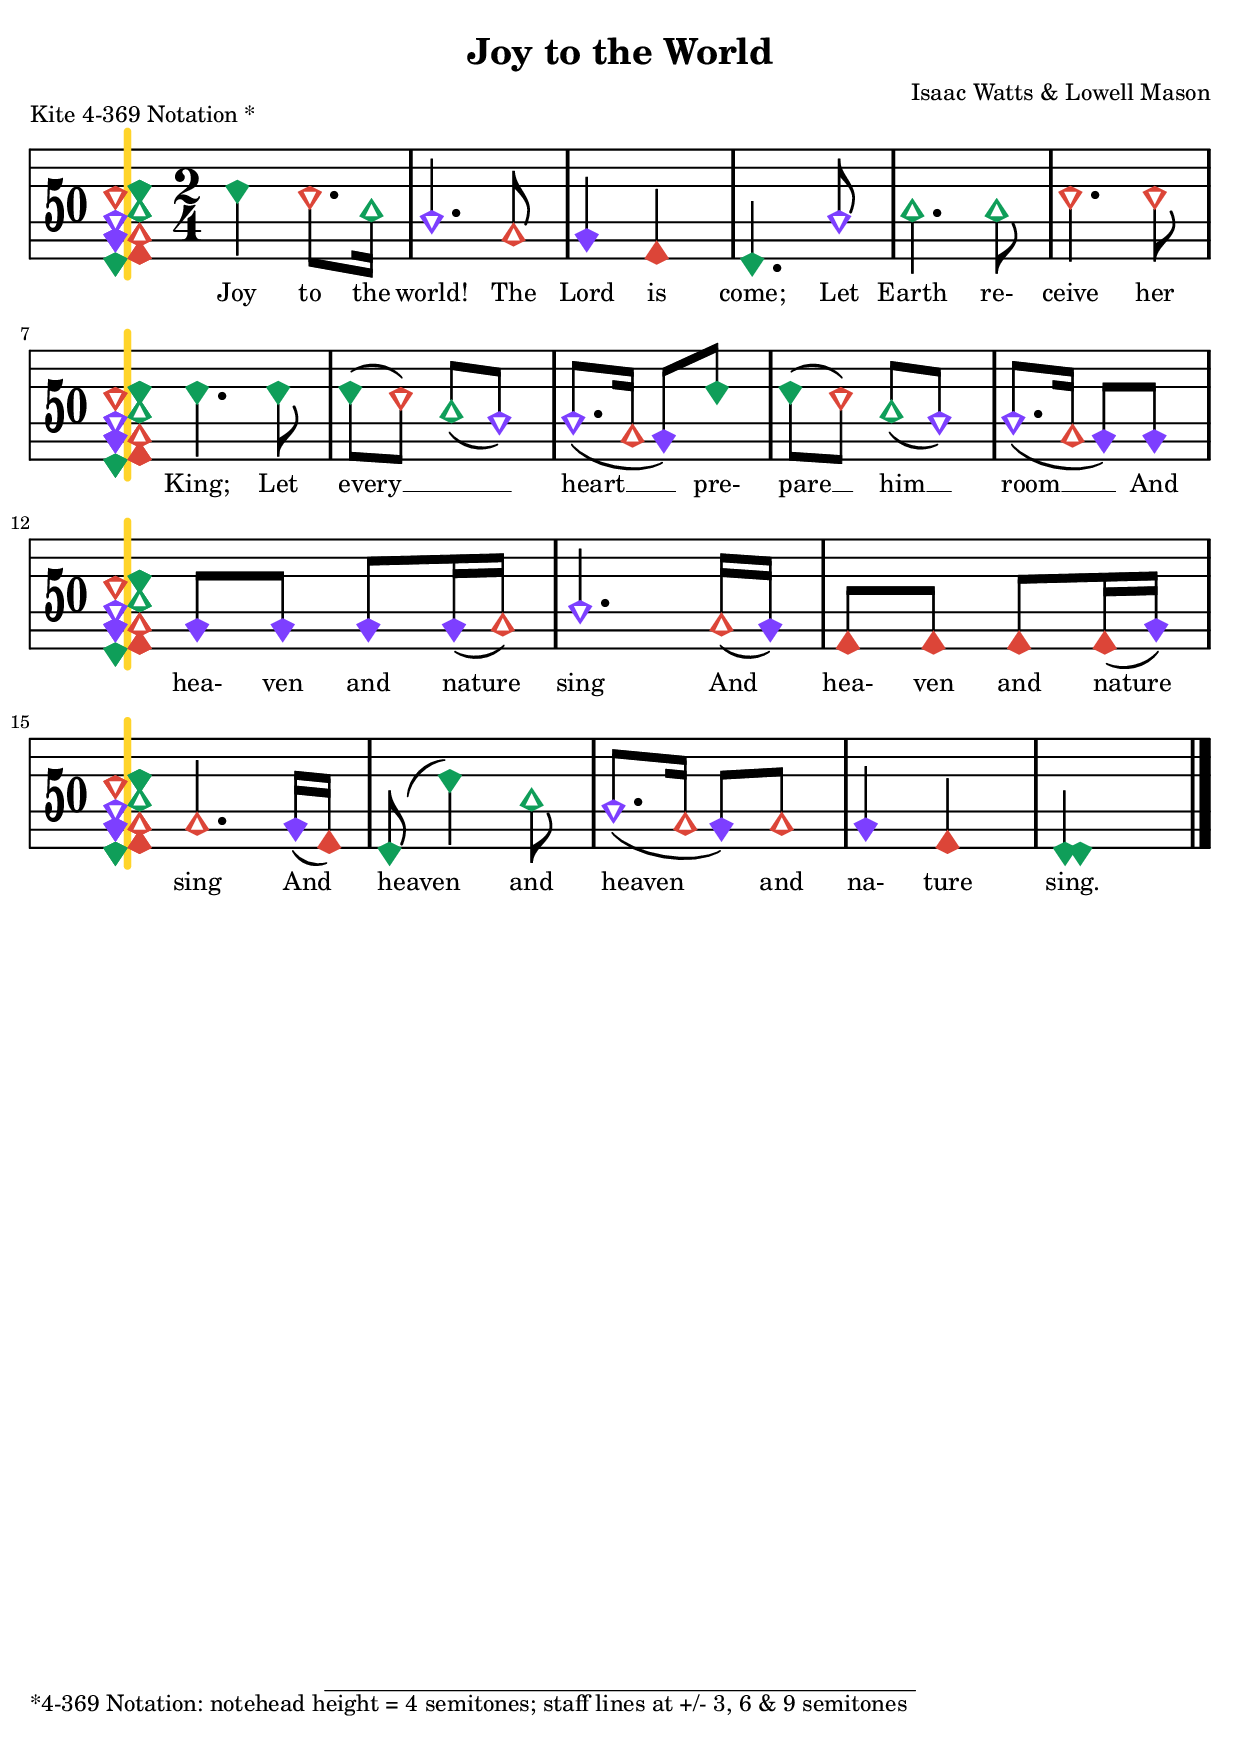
\version "2.24.2"

\version "2.24.2"
\version "2.24.2"
#(use-modules (srfi srfi-9))

%% %%%%%%%%%%%%%%%%%%%%%%%%%%%%%%%%%%%%%%%%%%%%%%%%%%%%%%%%%%%%%%%%%%%%%%%%%%%%
%% %%%%%%%%%%%%%%%%%%%%%%%%%%%%%%%%%%%%%%%%%%%%%%%%%%%%%%%%%%%%%%%%%%%%%%%%%%%%
%%
%% Chromatic Notation Base Library for Lilypond
%% Dennis Mitchell, 2024-01-01
%% Base Properties:
%%   - notehead is repeated (with overlap) for half (2x) and whole (4x) notes
%%   - dozenal clef notation
%%     -- treble clef = 50
%%     -- soprano & mezzo-soprano clefs = 46 
%%     -- alto clef = 40
%%     -- tenor & baritone clefs = 36
%%     -- bass clef = 30
%%   - notehead key signature 
%%     -- first notehead stack is a 7th chord of the key's root
%%        --- minor 7th for Aeolian (minor), Dorian & Phrygian keys 
%%        --- major 7th for Ionian (major) and Lydian keys
%%        --- dominant 7th for Mixolydian keys
%%        --- half-diminished 7th for Locrian keys
%%     -- second notehead stack is a 7th chord of the key's second note
%%        --- minor 7th for Ionian (major), Dorian, & Mixolydian keys
%%        --- major 7th for Phrygian and Locrian keys
%%        --- dominant 7th for Lydian keys
%%        --- half-diminished 7th for Aeolian (minor) keys
%% Default Notehead Properties:
%%   - notehead shape = conventional oval shape
%%     -- alternates in hollowness (solid, hollow) --using standard glyphs
%%     -- alternates in orientation (down, down, up, up)
%%     -- alternates in color (purple, red, green)
%%   - notehead height = 2 semitones
%%   - staff space = 2 semitones
%%   - middle staff line is omitted
%% NOTE: This library is intended to be used with a "spec 
%%       file" that overrides various configuration settings.
%%       Examples:
%%         -- KiteNotation.ly
%%         -- DozenalNotation.ly
%%       The default notation style is Oval 2-2
%%
%% USAGE: Place this file in the same directory as the
%%        spec file and then "\include" the spec file in
%%        your Lilypond music file
%%
%% %%%%%%%%%%%%%%%%%%%%%%%%%%%%%%%%%%%%%%%%%%%%%%%%%%%%%%%%%%%%%%%%%%%%%%%%%%%%
%% %%%%%%%%%%%%%%%%%%%%%%%%%%%%%%%%%%%%%%%%%%%%%%%%%%%%%%%%%%%%%%%%%%%%%%%%%%%%



%% %%%%%%%%%%%%%%%%%%%%%%%%%%%%%%%%%%%%%
%%           NOTEHEAD COLORS
%% %%%%%%%%%%%%%%%%%%%%%%%%%%%%%%%%%%%%%


#(define cnb:purple     "#7d3fff")
#(define cnb:red        "#dc4538")
#(define cnb:green      "#0f9e59")

#(define cnb:blue       "#50b4e9")
#(define cnb:rose       "#cc79a7")
#(define cnb:black      "#000000")
#(define cnb:skyblue    "#50b4e9")
#(define cnb:bluegreen 	"#009e73")

#(define cnb:gold       "#ffd42a")


%% %%%%%%%%%%%%%%%%%%%%%%%%%%%%%%%%%%%%%
%%           CONFIGURATIONS
%% %%%%%%%%%%%%%%%%%%%%%%%%%%%%%%%%%%%%%

#(define cnb:file-suffix "-Oval-2-3579-Notation")
#(define cnb:notation-label "Oval 2-3579 Notation")
#(define cnb:notation-footnote "*2-3579 Notation: notehead height = 2 semitones; staff lines at +/- 3, 5, 7, & 9 semitones")
#(define cnb:semitones-per-staff-space 2)   

#(define cnb:default-magnify 7/4)

#(define cnb:staff-line-positions '(-9 -7 -5 -3 3 5 7 9))
#(define cnb:ledger-positions '(-33 -31 -29 -27 -25 -21 -19 -17 -15 -13 -1 11 15 17 19 21 23 27 29 31 33 35))

#(define cnb:false-hollow #f)

#(define cnb:multinote-padding -.5) 
#(define cnb:collision-threshold 2)


#(define cnb:notehead-shape-path '(
    (moveto -0.6667 -0.2269)
    (curveto -0.6667 -0.5271 -0.4512 -0.6667 -0.2242 -0.6667)
    (curveto -0.0553 -0.6667 0.1077 -0.6038 0.2475 -0.4991)
    (curveto 0.4396 -0.3595 0.6667 -0.1152 0.6667 0.2269)
    (curveto 0.6667 0.5271 0.4512 0.6667 0.2242 0.6667)
    (curveto 0.0553 0.6667 -0.1077 0.6038 -0.2475 0.4991)
    (curveto -0.4396 0.3595 -0.6667 0.1152 -0.6667 -0.2269)
    (closepath)))

#(define cnb:notehead-hollow-path '(
    (moveto 0.5269 0.3665)
    (curveto 0.5793 0.2548 0.556 0.1152 0.4571 0.0454)
    (lineto -0.2649 -0.4503)
    (curveto -0.3581 -0.5131 -0.4745 -0.4782 -0.5269 -0.3665)
    (curveto -0.5793 -0.2548 -0.5502 -0.1152 -0.4571 -0.0454)
    (lineto 0.2649 0.4503)
    (curveto 0.3697 0.5201 0.4745 0.4782 0.5269 0.3665)
    (closepath)))


%% starting with C natural, what color
%% sequence will the pitch classes have?
%% (vector count should be a factor of 12)
#(define cnb:notehead-color-sequence (vector     
       cnb:black))

#(define cnb:notehead-shape-sequence (vector 
    cnb:notehead-shape-path)) % just one shape for this configuration

#(define cnb:notehead-hollow-sequence (vector 
    '()                      ;; even notes are solid
    cnb:notehead-hollow-path)) % odd notes are hollow

#(define cnb:notehead-rotation-sequence (vector
     0)) % non-inverted (right-side up)  

#(define cnb:notehead-scaling-sequence (vector
     '(0.75 . 0.75)))

#(define cnb:stem-attachment-sequence (vector
     `(
        (crotchet-up . (1 . 0))
        (crotchet-down . (-1 . 0))
        (minim-up . (1 . 0))
        (minim-down . (-1 . 0)))))


%% %%%%%%%%%%%%%%%%%%%%%%%%%%%%%%%%%%%%%
%%         UTILITY PROCEDURES
%% %%%%%%%%%%%%%%%%%%%%%%%%%%%%%%%%%%%%%

#(define (cnb:log2 x) (/ (log x) (log 2)))
#(define (cnb:round2 x n)
   (/ (round (* (expt 10 n) x)) (expt 10 n)))

#(define (cnb:notehead-color-modulus)    (vector-length cnb:notehead-color-sequence))
#(define (cnb:notehead-shape-modulus)    (vector-length cnb:notehead-shape-sequence))
#(define (cnb:notehead-hollow-modulus)   (vector-length cnb:notehead-hollow-sequence))
#(define (cnb:notehead-rotation-modulus) (vector-length cnb:notehead-rotation-sequence))
#(define (cnb:notehead-scaling-modulus)  (vector-length cnb:notehead-scaling-sequence))

%#(define (cnb:get-ledger-positions)
%   (if (eq? (cnb:custom-ledger-count) 0)
%      cnb:ledger-positions
%      (let* (
%              (lst (hash-table->alist cnb:ledgers-by-offset))
%              (prs (map (lambda (p) (assq-ref (cdr p) 'offset)) lst)))
%         prs)))

  
%% generate a markup list for the in-sequence combination 
%% of shape, hollow, and rotation options (per the above
%% sequence definitions
#(define (cnb:notehead-markup-sequence)
    (let* ((flat-list '()))
      (for-each (lambda (i)
          (let* (
                  (color 	(vector-ref cnb:notehead-color-sequence (modulo i (cnb:notehead-color-modulus)))) 
                  (shape 	(vector-ref cnb:notehead-shape-sequence (modulo i (cnb:notehead-shape-modulus)))) 
                  (hollow 	(vector-ref cnb:notehead-hollow-sequence (modulo i (cnb:notehead-hollow-modulus)))) 
                  (path 	(if (and hollow (not cnb:false-hollow)) (append shape hollow) shape))
                  (rotation 	(vector-ref cnb:notehead-rotation-sequence (modulo i (cnb:notehead-rotation-modulus))))
                  (scaling 	(vector-ref cnb:notehead-scaling-sequence (modulo i (cnb:notehead-scaling-modulus)))))
              
              (set! flat-list (append flat-list (list 
                (if (and hollow cnb:false-hollow)
                  (markup (#:overlay (
                    (markup 
                      #:with-color color
                      #:override `((filled . ,1)) 
                      #:rotate rotation
                      #:scale scaling
                      #:path 0 shape)
                    (markup                     
                      #:with-color white
                      #:override `((filled . ,1)) 
                      #:rotate rotation
                      #:scale scaling
                      #:path 0 hollow))))                                
                  (markup 
                    #:with-color color
                    #:override `((filled . ,1)) 
                    #:rotate rotation
                    #:scale scaling
                    #:path 0 path)))))                                
                )
        ) (iota 12 0))
      flat-list))


#(define cnb:notehead-markup-sequence-cache #f)


%% %%%%%%%%%%%%%%%%%%%%%%%%%%%%%%%%%%%%%
%%     CACHE AND CACHE KEY
%% %%%%%%%%%%%%%%%%%%%%%%%%%%%%%%%%%%%%%


% NOTE: this purposely uses a list, rather than a record-type, 
% for the key so that keys with the same values are treated as the same keys
#(define (cnb:get-note-stencil-cache-key grob)
    (let* (
            (note-event 	(ly:grob-property grob 'cause))
            (note-pitch 	(ly:event-property note-event 'pitch))
            (note-semis 	(ly:pitch-semitones note-pitch))
            (note-semis-mod12 	(modulo note-semis 12))
            (note-dur-prop 	(ly:event-property note-event 'duration))
            (note-dur 		(duration-length note-dur-prop))
            (note-log2dur       (- (cnb:log2 (denominator note-dur)) (floor (/ (numerator note-dur) 2)))))
     
        (list note-semis-mod12 note-log2dur)))


% a cache of stencils for notes.
% uses (list note-pitch note-log2dur middle-c-position) as key
#(define cnb:note-stencil-cache (make-hash-table 60))



%% %%%%%%%%%%%%%%%%%%%%%%%%%%%%%%%%%%%%%
%%       CONSTRUCT NOTE STENCIL
%% %%%%%%%%%%%%%%%%%%%%%%%%%%%%%%%%%%%%%

#(define (cnb:new-note-stencil-rec note-stencil-cache-key grob)
  (let* (
          (markup-seq		(cnb:notehead-markup-sequence))
          (note-semis-mod12     (first    note-stencil-cache-key))
          (markup-base       	(list-ref markup-seq note-semis-mod12))
          (note-log2dur         (second   note-stencil-cache-key))
          (stencil   		(grob-interpret-markup grob markup-base))                              
          (mag 		   	(magstep (ly:grob-property grob 'font-size 0.0))))

      ;double the notehead markup (with horizontal offset) for minim (2), semi-breve (4), and breve (8)
      (for-each (lambda (i)
       (let* (
                (idx (- 1 i)))           
         (if (<= note-log2dur idx) (set! stencil (ly:stencil-combine-at-edge stencil 0 1 stencil cnb:multinote-padding))))
      ) (iota 3 0)) 
        
      (ly:stencil-scale stencil mag mag)))


%% %%%%%%%%%%%%%%%%%%%%%%%%%%%%%%%%%%%%%
%%  GET NOTE STENCIL FROM CACHE OR NEW
%% %%%%%%%%%%%%%%%%%%%%%%%%%%%%%%%%%%%%%

#(define (cnb:get-note-stencil-rec grob)
  (let* ( 
          (note-stencil-cache-key (cnb:get-note-stencil-cache-key grob))
          (note-stencil-rec (hashq-ref cnb:note-stencil-cache note-stencil-cache-key)))
   
      (if (not note-stencil-rec)
        (begin 
          (set! note-stencil-rec (cnb:new-note-stencil-rec note-stencil-cache-key grob))
          (hash-set! cnb:note-stencil-cache note-stencil-cache-key note-stencil-rec)))
     
       note-stencil-rec))

#(define (cnb:get-note-stencil-rec-for-keysig note-stencil-cache-key grob)
  (let* ( 
          (note-stencil-rec (hashq-ref cnb:note-stencil-cache note-stencil-cache-key)))
   
      (if (not note-stencil-rec)
        (begin 
          (set! note-stencil-rec (cnb:new-note-stencil-rec note-stencil-cache-key grob))
          (hash-set! cnb:note-stencil-cache note-stencil-cache-key note-stencil-rec)))
     
       note-stencil-rec))




%% %%%%%%%%%%%%%%%%%%%%%%%%%%%%%%%%%%%%%
%%          NOTEHEAD ENGRAVER
%% %%%%%%%%%%%%%%%%%%%%%%%%%%%%%%%%%%%%%

#(define cnb-notehead-engraver
  (lambda (context)
    (make-engraver
      (acknowledgers
        ((note-head-interface engraver grob source-engraver)
          (let* (
                  (note-stencil-rec	(cnb:get-note-stencil-rec grob))
                  (note-event 		(ly:grob-property grob 'cause))
                  (note-pitch 		(ly:event-property note-event 'pitch))
                  (note-semis 		(ly:pitch-semitones note-pitch))
                  (staff 		(ly:context-grob-definition context 'StaffSymbol))
                  (staff-space 		(or (assq-ref staff 'staff-space) 1.0))
                  (middleCPosition 	(ly:context-property context 'middleCPosition)))
                        
              (set! (ly:grob-property grob 'Y-offset)
                    (* (+ note-semis (* 2 middleCPosition)) (/ 1 cnb:semitones-per-staff-space) staff-space))
              
              (set! (ly:grob-property grob 'stencil) 
                    note-stencil-rec)))))))



%% %%%%%%%%%%%%%%%%%%%%%%%%%%%%%%%%%%%%%
%%           STEM ATTACHMENT
%% %%%%%%%%%%%%%%%%%%%%%%%%%%%%%%%%%%%%%


#(define (cnb:stem-attachment-modulus)
   (vector-length cnb:stem-attachment-sequence))


#(define (cnb:stem-attachment grob)
    (let* (
            (stem 	(ly:grob-object grob 'stem))
            (stem-dir 	(ly:grob-property stem 'direction UP))
            (event 	(ly:grob-property grob 'cause))
            (pitch 	(ly:event-property event 'pitch))
            (semi 	(ly:pitch-semitones pitch))
            (logdur 	(note-head::calc-duration-log grob))  
            (index 	(modulo semi (cnb:stem-attachment-modulus)))
            (record 	(vector-ref cnb:stem-attachment-sequence index)))     
      
        (cond 
          ((eq? logdur 2)
           (if (eq? stem-dir UP) 
               (assq-ref record 'crotchet-up) 
               (assq-ref record 'crotchet-down)))
          (#t 
           (if (eq? stem-dir UP) 
               (assq-ref record 'minim-up) 
               (assq-ref record 'minim-down))))))



%% %%%%%%%%%%%%%%%%%%%%%%%%%%%%%%%%%%%%%
%%        CLEF SUPPORTING PROCS
%% %%%%%%%%%%%%%%%%%%%%%%%%%%%%%%%%%%%%%


% Dozenal Clef
#(define (cnb:dozenal-clef middle-c-position ottava)
  (let* (
           (div-three (floor (/ (+ middle-c-position 1 (* -1 ottava)) 3)))
           (base-ten (- 40 (* div-three 5)))
           (mod-ten (modulo base-ten 10))
           (div-ten (floor (/ base-ten 10))))
    
     (+ (* div-ten 10) (* mod-ten 6/5))
    )
  )


% This is not used here, but it is helpful when using clef engraver 
% with predefined regular and change glyphs.  To get the correct
% clef glyph, use the firstClef context property and the proc below.
% (firstClef (ly:context-property context 'firstClef))            
% (adj-glyph-name (if firstClef (first-clef-glyph glyph-name))
#(define (first-clef-glyph clef-glyph)
   (let* (
          (is-change? (eq? 7 (string-suffix-length clef-glyph "_change"))))
     
       (if is-change? 
           (xsubstring clef-glyph 0 (- (string-length clef-glyph) 7))
           clef-glyph)))






%% %%%%%%%%%%%%%%%%%%%%%%%%%%%%%%%%%%%%%
%%      CLEF CACHE & ENGRAVER
%% %%%%%%%%%%%%%%%%%%%%%%%%%%%%%%%%%%%%%

#(define cnb:clef-stencil-cache '())

#(define (cnb:get-clef-stencil grob context)
    (let* ( 
            (middleCPosition 	  (ly:context-property context 'middleCPosition))
            (middleCOffset 	  (ly:context-property context 'middleCOffset))
            (ottava 		  (if (equal? middleCOffset '()) 0 middleCOffset)) 
            (clef-num 		  #f)
            (stencil 		  (assq-ref cnb:clef-stencil-cache (list middleCPosition ottava)))
            (mag 		  #f)
            (clef-left-digit 	  #f)
            (clef-right-digit 	  #f)
            (clef-left-markup 	  #f)
            (clef-right-markup 	  #f)
            (stencil-left 	  #f)
            (stencil-right 	  #f)
            (y-extent 		  #f)
            (height 		  #f)
            (scale-factor 	  #f)
            (stencil-left-scaled  #f)
            (stencil-right-scaled #f)
            )
      (if (not stencil)
          (begin 
            (set! clef-num 	       (cnb:dozenal-clef middleCPosition ottava))
            (set! mag 		       (magstep (ly:grob-property grob 'font-size 0.0)))
            (set! clef-left-digit      (floor (/ clef-num 10)))
            (set! clef-right-digit     (modulo clef-num 10))
            (set! clef-left-markup     (markup (#:bold (number->string clef-left-digit))))
            (set! clef-right-markup    (markup (#:bold (number->string clef-right-digit))))
            (set! stencil-left         (grob-interpret-markup grob clef-left-markup))
            (set! stencil-right        (grob-interpret-markup grob clef-right-markup))
            (set! y-extent             (ly:stencil-extent stencil-left 1))
            (set! height               (- (cdr y-extent) (car y-extent)))
            (set! scale-factor         (/ (* 3 mag) height))
            (set! stencil-left-scaled  (ly:stencil-scale stencil-left (* scale-factor 1/2) scale-factor))
            (set! stencil-right-scaled (ly:stencil-scale stencil-right (* scale-factor 1/2) (* scale-factor 2/3)))
            
            (set! stencil     
              (ly:stencil-combine-at-edge
               (ly:stencil-translate stencil-left-scaled (cons 0 (* -.5 mag)))
               0 1
               (ly:stencil-translate stencil-right-scaled (cons 0 0))
               0))
            
            (set! cnb:clef-stencil-cache (assq-set! cnb:clef-stencil-cache (list middleCPosition ottava) stencil))))

      stencil
   ))

#(define cnb-clef-engraver
  (lambda (context)
    (make-engraver
      (acknowledgers
        ((clef-interface engraver grob source-engraver)
          (let* (
                  (stencil (cnb:get-clef-stencil grob context))
                  (mag (magstep (ly:grob-property grob 'font-size 0.0))))
            
            (set! (ly:grob-property grob 'X-offset) (+ (* mag -.00001) 1) )
            (set! (ly:grob-property grob 'Y-offset) (* mag -1) )
            (set! (ly:grob-property grob 'stencil) stencil)))))))    
          
          


%% %%%%%%%%%%%%%%%%%%%%%%%%%%%%%%%%%%%%%
%%       KEY SIG SUPPORTING PROCS
%% %%%%%%%%%%%%%%%%%%%%%%%%%%%%%%%%%%%%%


% calculate staff spaces per octave
% NOTE: keep as proc to allow overriding cnb-semitones-per-staff-space
#(define (cnb:spaces-per-octave) (/ 12 cnb:semitones-per-staff-space))



% calcuate all pitches for a key signature based upon the association list
% of accidentals (sharps or flats)
#(define (cnb:keysig-pitches alteration-alist tonic-pitch middle-c-position)
  (let* (
          (semi                   (ly:pitch-semitones tonic-pitch))
          (tonic-steps            (floor (ly:pitch-steps tonic-pitch)))
          (tonic-octave           (ly:pitch-octave tonic-pitch))
          (tonic-alteration       (ly:pitch-alteration tonic-pitch))
          (tonic-tones-asc        (+ tonic-steps 7))
          (octaves-above-middle-c (floor (/ (* -1 middle-c-position) 6)))
          (current-octave         (+ tonic-octave octaves-above-middle-c)))
      (map (lambda (t)
               (let* (
                       (tonic-index-tmp    (+ t tonic-tones-asc))                  
                       (from-tonic-index   (- tonic-index-tmp (if (> tonic-index-tmp 6) 7 0)))
                       (current-alteration (assq from-tonic-index alteration-alist)))  
                  (set! current-octave (+ current-octave (if (and (> t 0) (eq? 0 from-tonic-index)) 1 0)))
                  (ly:make-pitch current-octave from-tonic-index (if current-alteration (cdr current-alteration) 0)))
               ) '(0 1 2 3 4 5 6 7))))


#(define (cnb:notehead-ledgers y-offset y-extent mag custom-ledger-cnt)  
  (let* (
          (y-min             (/ (* 2 (+ y-offset (car y-extent))) mag))
          (y-max             (/ (* 2 (+ y-offset (cdr y-extent))) mag))
          (y-offset-demag    (inexact->exact (floor (/ (* 2 y-offset) mag))))
          (between?          (lambda (y) (and (>= y y-min) (<= y y-max))))
          (ledger-positions (if (eq? custom-ledger-cnt 0)
                                cnb:ledger-positions
                                (or (hashv-ref cnb:ledgers-by-notehead-position y-offset-demag) '())
                                ))
          (ledgers          (if (eq? custom-ledger-cnt 0)
                                (filter between? ledger-positions)
                                ledger-positions)))   
      (newline)
      (map (lambda (y)
          (* y mag 1/2)
         ) ledgers)))


% TODO: Modify for custom ledgers
#(define (cnb:add-ledgers notehead-stencil ledger-offsets x-offset grob mag custom-ledger-cnt)
     (let* (
             (stencil       notehead-stencil)
             (x-extent      (ly:stencil-extent stencil 0))
             (width         (- (cdr x-extent) (car x-extent)))
             (ledger-length (+ width (* width 1/3)))
             (translate     (if (<= x-offset mag) (* width 1/3) (+ (/ x-offset 2) (* width 1/3))))
             )
        (for-each (lambda (x)
           (let* (
                   (current-stencil #f))
             
                   (set! current-stencil                    
                      (if (eq? custom-ledger-cnt 0)                    
                       (grob-interpret-markup grob                                                        
                          (markup 
                             #:override `((thickness . ,(* 2 mag)))
                             #:translate `(,translate . ,x)
                             #:draw-line `(,ledger-length . 0)))
                        (let* (
                                (entry (hashv-ref cnb:ledgers-by-offset (/ x mag)))   
                                (color (or (assq-ref entry 'color) black))
                                (dash      (assq-ref entry 'dash ))
                                (thickness (* mag (or (assq-ref entry 'thickness ) 2) ))
                                (len-factor (or (assq-ref entry 'length-factor) 1.0))
                                (adj-len (* ledger-length len-factor))
                                (adj-start (if (> x-offset mag) (- translate (- mag 1)) (- translate (* (- mag 1) 2) ))))
                            (grob-interpret-markup grob                                                                       
                                  (if (not dash)
                                    (markup  
                                      #:override `((thickness . ,thickness))
                                       ;#:translate `(,adj-start . ,x)
                                       #:translate `(,adj-start . ,x)
                                       #:with-color color
                                       #:draw-line `(,adj-len . 0))
                                    (markup  
                                      #:override `((thickness . ,thickness) (on . ,(assq-ref dash 'on )) (off . ,(assq-ref dash 'off )))
                                       #:translate `(,adj-start . ,x)
                                       #:with-color color
                                      #:draw-dashed-line `(,adj-len . 0)))
                                    ))))                                                     
               (set! stencil (ly:stencil-add current-stencil stencil)))
         ) ledger-offsets)
       
         stencil)
   
   )


% generate the markup list of noteheads for the key signature
#(define (cnb:keysig-markup-list keysig-pitches middleCPosition mag grob)
       ; start with a gold bar separator for the key signature section 
       (let* (
               (base-x-offset         (* mag 1))
               (cumulative-stencil    #f)
               (bar-stencil           #f)
               (bar-y-max             (cnb:spaces-per-octave))
               (bar-y-min             (* -1 (cnb:spaces-per-octave)))
               (custom-ledger-cnt     (cnb:custom-ledger-count))
               (x-offset              #f)
               (max-notehead-width    0)
               (max-notehead-x-offset 0))

          ; iterate over all the key signature pitches and add the associated notehead to the stencil with ledgers
          (for-each (lambda(i)
            (let* (             
                    (semi                 (ly:pitch-semitones (list-ref keysig-pitches i)))
                    (cnb-crotchet-stencil (cnb:get-note-stencil-rec-for-keysig (list (modulo semi 12) 2) grob))
                    (x-extent             (ly:stencil-extent cnb-crotchet-stencil 0))
                    (y-extent             (ly:stencil-extent cnb-crotchet-stencil 1))
                    (width                (- (cdr x-extent) (car x-extent)))
                    (x-offset             (+ base-x-offset (if (even? i) 0 width)))
                    (y-offset             (* (+ semi (* 2 middleCPosition)) (/ 1 cnb:semitones-per-staff-space) mag ))
                    (ledger-offsets       (cnb:notehead-ledgers y-offset y-extent mag custom-ledger-cnt))
                    (stencil              (ly:stencil-translate cnb-crotchet-stencil `(,x-offset . ,y-offset)))
                    (stencil-with-ledgers (cnb:add-ledgers stencil ledger-offsets x-offset grob mag custom-ledger-cnt))
                    )

              (if (> x-offset max-notehead-x-offset) (set! max-notehead-x-offset x-offset))
              (if (> width max-notehead-width) (set! max-notehead-width width))
              
              (set! cumulative-stencil 
                    (if (not cumulative-stencil) stencil-with-ledgers 
                          (ly:stencil-add cumulative-stencil stencil-with-ledgers)
                        )))
          ) (iota (length keysig-pitches) 0))


          ; ensure that the notehead is visible above the ledger
          (for-each (lambda(i)
            (let* (             
                    (semi                 (ly:pitch-semitones (list-ref keysig-pitches i)))
                    (cnb-crotchet-stencil (cnb:get-note-stencil-rec-for-keysig (list (modulo semi 12) 2) grob))
                    (x-extent             (ly:stencil-extent cnb-crotchet-stencil 0))
                    (y-extent             (ly:stencil-extent cnb-crotchet-stencil 1))
                    (width                (- (cdr x-extent) (car x-extent)))
                    (x-offset             (+ base-x-offset (if (even? i) 0 width)))
                    (y-offset             (* (+ semi (* 2 middleCPosition)) (/ 1 cnb:semitones-per-staff-space) mag ))
                    (stencil              (ly:stencil-translate cnb-crotchet-stencil `(,x-offset . ,y-offset))))
                            
              (set! cumulative-stencil 
                    (if (not cumulative-stencil) stencil 
                          (ly:stencil-add cumulative-stencil stencil)
                        )))
          ) (iota (length keysig-pitches) 0))


          (set! x-offset (- max-notehead-x-offset (/ max-notehead-width 2)))          
          (set! bar-stencil
            (ly:stencil-translate
              (ly:stencil-scale  
                  (grob-interpret-markup grob
                    (markup  
                      #:with-color cnb:gold
                      #:override `((thickness . 4))
                      #:translate `(0 . ,bar-y-min)
                      #:draw-line `(0 . ,(* 2 bar-y-max))))                  
                       mag mag) 
                         (cons x-offset 0)))


          (set! cumulative-stencil (ly:stencil-add bar-stencil cumulative-stencil))

       cumulative-stencil))


%% %%%%%%%%%%%%%%%%%%%%%%%%%%%%%%%%%%%%%
%%    KEY SIGNATURE CACHE & ENGRAVER
%% %%%%%%%%%%%%%%%%%%%%%%%%%%%%%%%%%%%%%

#(define cnb:key-signature-stencil-cache '())

#(define (cnb:get-key-signature-stencil grob context)
    (let* ( 
            (keySignature      (ly:context-property context 'keySignature))
            (stencil           (assq-ref cnb:key-signature-stencil-cache keySignature))
            (alteration-alist  #f)
            (context2          #f)
            (tonic-pitch       #f)
            (mag               #f)            
            (middleCPosition   #f)
            (keysig-pitches    #f)
            )
      (if (not stencil)
          (begin 
            (set! alteration-alist (ly:grob-property grob 'alteration-alist))
            (set! tonic-pitch      (ly:context-property context 'tonic))
            (set! mag              (magstep (ly:grob-property grob 'font-size 0.0)))            
            (set! middleCPosition  (ly:context-property context 'middleCPosition))
            (set! keysig-pitches   (cnb:keysig-pitches alteration-alist tonic-pitch middleCPosition))
            (set! stencil          (cnb:keysig-markup-list keysig-pitches middleCPosition mag grob))
            (set! cnb:key-signature-stencil-cache (assq-set! cnb:key-signature-stencil-cache keySignature stencil))    
            ))
      stencil
   ))

#(define cnb-key-signature-engraver
  (lambda (context)
    (make-engraver
      (acknowledgers
        ((key-signature-interface engraver grob source-engraver)
         (let* ((stencil (cnb:get-key-signature-stencil grob context)))
             (set! (ly:grob-property grob 'stencil) stencil)))))))


%% %%%%%%%%%%%%%%%%%%%%%%%%%%%%%%%%%%%%%
%% STAFF SYMBOL ENGRAVER AND TRANSFORMER
%% %%%%%%%%%%%%%%%%%%%%%%%%%%%%%%%%%%%%%

#(define cnb-staff-symbol-engraver
  (lambda (context)
    (make-engraver
      (acknowledgers
        ((staff-symbol-interface engraver grob source-engraver)
          (if (eq? (length (cnb:staff-lines)) 0)
            (begin
              (set! (ly:grob-property grob 'line-positions) cnb:staff-line-positions)
              (set! (ly:grob-property grob 'ledger-positions) cnb:ledger-positions)))
      )))))



#(define (cnb:sequence a b)
         (define (range first last)
           (if (> first last)
               '()
               (cons first (range (+ first 1) last))))
         (let (
             (min (if (< a b) a b))
             (max (if (>= a b) a b)))
            (range min max)
         ))

#(define (cnb:display-hash-table ht)
   (display (hash-table->alist ht))
)

#(define cnb:default-staff-line-thickness 2)
#(define cnb:default-staff-line-color "#000000")

#(define cnb:staff-and-ledger-lines '())


#(define (is-staff-def? x) (eq? (assq-ref x 'type) 'staff-line))
#(define (cnb:staff-lines) 
     (filter is-staff-def? cnb:staff-and-ledger-lines))


#(define cnb:ledgers-by-notehead-position (make-hash-table 100))
#(define cnb:ledgers-by-offset (make-hash-table 100)) 



#(define (cnb:add-if-not-exists lst x)
  (let* ( (appended lst))
    (cond
      ((eq? (length appended) 0)
        (set! appended (append lst (list x))))
      ((not(memq x lst))
        (set! appended (append lst (list x))))
      )
    appended
  ))

#(define (cnb:populate-ledger-hashes)
   (define (is-ledger-def? x) (eq? (assq-ref x 'type) 'ledger-line))
   (let* (
           (ledger-line-defs (filter is-ledger-def? cnb:staff-and-ledger-lines))
           )

     
     (for-each (lambda (def)
        (let (
              (offset (assq-ref def 'offset))
              (for-notehead-positions (assq-ref def 'for-notehead-positions)))
          (for-each (lambda (pos)
             (let* ((entry (hashq-ref cnb:ledgers-by-notehead-position pos)))
               (if (not entry)
                   (set! entry (list offset))
                   (set! entry (cnb:add-if-not-exists entry offset)))
               (hash-set! cnb:ledgers-by-notehead-position pos entry)
               )
          ) for-notehead-positions)
            (hash-set! cnb:ledgers-by-offset (* offset .5) def)
          )
           
     ) ledger-line-defs)))


#(define (cnb:custom-ledger-count) (hash-count (const #t) cnb:ledgers-by-notehead-position))

%note: notehead-position varies with magnification (/ mag)
#(define (cnb:custom-ledger-positions)
   '(lambda (staff-symbol notehead-pos)
       (let* ((ss (ly:grob-property staff-symbol 'staff-space))
              (mag                 (if (eq? ss '()) 1 ss)) 
              (positions (hashq-ref cnb:ledgers-by-notehead-position notehead-pos))
              )
       (if 
           (not positions)
           '()
           positions))))


#(define (cnb:custom-ledger-line grob orig)
      (let*  (
          (note-heads (ly:grob-array->list(ly:grob-object grob 'note-heads)))
          (note-head (first note-heads))
          (expr (ly:stencil-expr orig))
          (mag (magstep (ly:grob-property note-head 'font-size 0.0)))
          (stencils (cdr (third expr)))
          (stencil-params 
           (map (lambda (s)
                  `(
                    (y-offset . ,(cdr (second s)))
                    (x-start . ,(second (third s)))
                    (x-end . ,(third (third s))))                             
                  ) stencils))
          (new-stencil #f)
          (nh-recs 
           (map (lambda (nh) 
                    (ly:grob-property nh 'Y-offset)
                    ) note-heads)))

          (for-each (lambda (x)
             (let* (
                     (y-offset (assq-ref x 'y-offset))
                     (entry (hashv-ref cnb:ledgers-by-offset (/ y-offset mag)))
                     (start (abs (assq-ref x 'x-start)))
                     (end (assq-ref x 'x-end))
                     (color (or (assq-ref entry 'color) black))
                     (dash      (assq-ref entry 'dash ))
                     (thickness (* mag (or (assq-ref entry 'thickness ) 2) ))
                     (len (- end start))
                     (len-factor (or (assq-ref entry 'length-factor) 1.0))
                     (adj-len (* len len-factor))
                     (adj-start (- start (/ (- adj-len len) 2)))
                     (stencil (grob-interpret-markup grob                                                                       
                        (if (not dash)
                          (markup  
                            #:override `((thickness . ,thickness))
                             #:translate `(,adj-start . ,y-offset)
                             #:with-color color
                             #:draw-line `(,adj-len . 0))
                          (markup  
                            #:override `((thickness . ,thickness) (on . ,(assq-ref dash 'on )) (off . ,(assq-ref dash 'off )))
                             #:translate `(,adj-start . ,y-offset)
                             #:with-color color
                            #:draw-dashed-line `(,adj-len . 0)))
                          )))
                      
             (set! new-stencil (if (not new-stencil) stencil (ly:stencil-add new-stencil stencil))))                      
            ) stencil-params)

      new-stencil
      )) 


#(define (cnb:staff-line-positions-from-line-def grob)
   (let* ((ss (ly:grob-property grob 'staff-space)))
      (map (lambda(x)
          (assq-ref x 'offset)
          ) (cnb:staff-lines) ))) 

#(define cnb:default-staff-line-thickness 2)
#(define cnb:default-staff-line-color "#000000")

#(define (cnb:custom-staff-symbol grob orig)
  (let* (
          (lc                  (ly:grob-property grob 'line-count))
          (ss                  (ly:grob-property grob 'staff-space))
          (mag                 (if (eq? ss '()) 1 ss))
          (xex                 (ly:stencil-extent orig X))
          (cumulative-stencil  #f)
          (current-stencil     #f)
         )

        (for-each (lambda (i)
          (let* (
                  (line-def  (list-ref (cnb:staff-lines) i))       
                  (y-offset (* (assq-ref line-def 'offset ) mag .5))
                  (dash      (assq-ref line-def 'dash ))
                  (thickness (assq-ref line-def 'thickness ))
                  (color     (assq-ref line-def 'color )))
                
            (set! thickness (* (if (not thickness) cnb:default-staff-line-thickness thickness) mag))
            (set! color (if (not color) cnb:default-staff-line-color color))
            
                              
            (set! current-stencil 
                  (ly:stencil-in-color
                (grob-interpret-markup grob 
                  (if (not dash)
                    (markup  
                      #:override `((thickness . ,thickness))
                      #:translate `(0 . ,y-offset)
                      #:draw-line `(,(cdr xex) . 0))
                    (markup  
                      #:override `((thickness . ,thickness) (on . ,(assq-ref dash 'on )) (off . ,(assq-ref dash 'off )))
                      #:translate `(0 . ,y-offset)
                      #:draw-dashed-line `(,(cdr xex) . 0)))
                    )
                color))      
            (set! cumulative-stencil (if (not cumulative-stencil)
                  current-stencil (ly:stencil-add cumulative-stencil current-stencil)))
            ))

            (iota (length (cnb:staff-lines)) 0))
          cumulative-stencil))



%% %%%%%%%%%%%%%%%%%%%%%%%%%%%%%%%%%%%%%
%%  REGISTER ENGRAVERS & MISC. SETTINGS
%% %%%%%%%%%%%%%%%%%%%%%%%%%%%%%%%%%%%%%

\layout {
  \context {
    \Staff
    \consists \cnb-clef-engraver
    \consists \cnb-notehead-engraver
    \consists \cnb-key-signature-engraver
    \consists \cnb-staff-symbol-engraver

    \override Accidental.stencil = ##f
    \override NoteHead.stem-attachment = #(lambda (grob) (cnb:stem-attachment grob))
    \override Stem.no-stem-extend = ##t
    \override NoteHead.layer = #999     
    \override LedgerLineSpanner.layer = #998
    \override Stem.note-collision-threshold = #cnb:collision-threshold
    \override NoteCollision.note-collision-threshold = #cnb:collision-threshold 

  }
}  


\paper {
  indent = #0
  left-margin = #5
  right-margin = #5
  system-system-spacing =
    #'((basic-distance . 12) 
       (minimum-distance . 8)
       (padding . 4)
       (stretchability . 60)) % defaults: 12, 8, 1, 60
}


%\new Staff
%  \with {
%        \magnifyStaff #7/4
%      }
%
%\relative {
%   \clef treble
%   \key dis \major
%   \time 4/4
%    c'4 cis4 d4 dis4 | e4 f4 fis4 g4 | gis4 a4 ais4 b4 |  c4 cis4 d4 dis4 | e4 f4 fis4 g4 | gis4 a4 ais4 b4 
%
%   \fine
% }



%% %%%%%%%%%%%%%%%%%%%%%%%%%%%%%%%%%%%%%%%%%%%%%%%%%%%%%%%%%%%%%%%%%%%%%%%%%%%%
%% %%%%%%%%%%%%%%%%%%%%%%%%%%%%%%%%%%%%%%%%%%%%%%%%%%%%%%%%%%%%%%%%%%%%%%%%%%%%
%%
%% Kite 4-3 Notation for Music
%% Dennis Mitchell, 2024-01-01
%% Properties:
%%   - notehead shape = kite
%%     -- alternates in hollowness (solid, hollow)
%%     -- alternates in orientation (down, down, up, up)
%%     -- alternates in color (purple, red, green)
%%   - notehead height = 4 semitones
%%   - staff space = 3 semitones
%%   - middle staff line is omitted
%%   - notehead is repeated (with overlap) for half (2x) and whole (4x) notes
%%   - dozenal clef notation (from ChromaticNotationBase.ly)
%%     -- treble clef = 50
%%     -- soprano & mezzo-soprano clefs = 46 
%%     -- alto clef = 40
%%     -- tenor & baritone clefs = 36
%%     -- bass clef = 30
%%   - notehead key signature (from ChromaticNotationBase.ly)
%%     -- first notehead stack is a 7th chord of the key's root
%%        --- minor 7th for Aeolian (minor), Dorian & Phrygian keys 
%%        --- major 7th for Ionian (major) and Lydian keys
%%        --- dominant 7th for Mixolydian keys
%%        --- half-diminished 7th for Locrian keys
%%     -- second notehead stack is a 7th chord of the key's second note
%%        --- minor 7th for Ionian (major), Dorian, & Mixolydian keys
%%        --- major 7th for Phrygian and Locrian keys
%%        --- dominant 7th for Lydian keys
%%        --- half-diminished 7th for Aeolian (minor) keys
%% Requires:
%%   - Lilypond 2.24 or greater
%%   - ChromaticNotationBase.ly (same directory as this file)
%%
%% Suggestion: use \magnifyStaff #7/4 for bigger noteheads
%%
%% %%%%%%%%%%%%%%%%%%%%%%%%%%%%%%%%%%%%%%%%%%%%%%%%%%%%%%%%%%%%%%%%%%%%%%%%%%%%
%% %%%%%%%%%%%%%%%%%%%%%%%%%%%%%%%%%%%%%%%%%%%%%%%%%%%%%%%%%%%%%%%%%%%%%%%%%%%%


%% %%%%%%%%%%%%%%%%%%%%%%%%%%%%%%%%%%%%%
%%           CONFIGURATIONS
%% %%%%%%%%%%%%%%%%%%%%%%%%%%%%%%%%%%%%%

#(define cnb:file-suffix "-Kite-4-369-Notation")
#(set! cnb:notation-label "Kite 4-369 Notation")
#(set! cnb:notation-footnote "*4-369 Notation: notehead height = 4 semitones; staff lines at +/- 3, 6 & 9 semitones")

#(set! cnb:semitones-per-staff-space 3)          
#(set! cnb:staff-line-positions '(-6 -4 -2  2 4 6 ))
#(set! cnb:ledger-positions '(-26 -22 -20 -18 -14 -12 -10 10 12 14 18 20 22 26))
#(set! cnb:multinote-padding -.5) 
#(set! cnb:false-hollow #t)

#(set! cnb:stem-attachment-sequence (vector
     `(
        (crotchet-up . (0 . .9))
        (crotchet-down . (0 . -.9))
        (minim-up . (-.365 . .9))
        (minim-down . (.365 . -.9))
     )
   ))

#(define cnb:notehead-shape-path '(
    (moveto 0 0.6667)
    (lineto 0.6667 0.3333)
    (lineto 0 -0.6667)
    (lineto -0.6667 0.3333)
    (lineto 0 0.6667)
    (closepath)))

#(define cnb:notehead-hollow-path '(
    (moveto 0.3333 0.3333)
    (lineto 0 -0.3333)
    (lineto -0.3333 0.3333)
    (lineto 0.3333 0.3333)
    (closepath)))

%#(define cnb:notehead-hollow-path '(
%    (moveto 0.3333 0.3333)
%    (lineto -0.3333 0.3333)
%    (lineto 0 -0.3333)
%    (lineto 0.3333 0.3333)
%    (closepath)))



%% starting with C natural, what color
%% sequence will the pitch classes have?
%% (vector count should be a factor of 12)
#(define cnb:notehead-color-sequence (vector     
    cnb:purple ;; semitone mod 3 = 0 (C, D#, F#, A), purplish
    cnb:red    ;; semitone mod 3 = 1 (C#, E, G, A#), redish
    cnb:green  ;; semitone mod 3 = 2 (D, F, G#, B), greenish
    ))

#(define cnb:notehead-shape-sequence (vector 
    cnb:notehead-shape-path ;; just one shape for this configuration
  ))

#(define cnb:notehead-hollow-sequence (vector 
    #f                      ;; even notes are solid
    cnb:notehead-hollow-path ;; odd notes are hollow
    ))

#(define cnb:notehead-rotation-sequence (vector
   180 ;; inverted (upside-down)  
     0 ;; non-inverted (right-side up)
     0 ;; non-inverted (right-side up)
   180 ;; inverted (upside-down)
   ))

#(define cnb:notehead-scaling-sequence (vector
     '(1 . 1)                                   
   ))


\paper {
  indent = #0
  left-margin = #5
  right-margin = #5
  system-system-spacing =
    #'((basic-distance . 12) 
       (minimum-distance . 8)
       (padding . 4)
       (stretchability . 60)) % defaults: 12, 8, 1, 60
}

%\new Staff
%  \with {
%        \magnifyStaff #7/4
%      }
%
%\relative {
%   \clef treble
%   \key c \major
%   \time 4/4
%    c'4 cis4 d4 dis4 | e4 f4 fis4 g4 | gis4 a4 ais4 b4 |  c4 cis4 d4 dis4 | e4 f4 fis4 g4 | gis4 a4 ais4 b4 
%
%   \fine
% }

%\include "Dozenal-4-369-Notation.ly"
%\include "Dozenal-3-48-Notation.ly"
%\include "FlatOval-3-48-Notation.ly"   % **like Clairnote DN
%\include "Semibreve-2-06-Notation.ly"
%\include "ChromaticNotationBase.ly" % default produces Oval 2-3579 Notation
%\include "Jianpu.ly"

%compare to Clairnote (which is more fully implemented) ...
%https://github.com/PaulMorris/LilyPond-Clairnote
%clairnote-type = dn  % or = sn
%\include "clairnote.ly"

%% color-blind-friendly scheme
% #(define cnb:notehead-color-sequence #(     
%    cnb:blue  ;; semitone mod 3 = 0 (C, D#, F#, A), skyblue
%    cnb:rose  ;; semitone mod 3 = 1 (C#, E, G, A#), red-purple
%    cnb:black ;; semitone mod 3 = 2 (D, F, G#, B), black
%    ))

%% monochrome
% #(define cnb:notehead-color-sequence #(     
%    cnb-black ;; all semitones black
%    ))

\book {
  %comment out the next line while testing in Frescobaldi; otherwise, viewer can't find the file
  \bookOutputName #(string-append "JoyToTheWorld" cnb:file-suffix)
  \header {
    title="Joy to the World"
    composer = "Isaac Watts & Lowell Mason"    
  }

  \markup  { #cnb:notation-label \footnote "*" #cnb:notation-footnote }

  \paper {
    indent = 0  
    left-margin = #5
    right-margin = #5
    system-system-spacing =
      #'((basic-distance . 12) 
         (minimum-distance . 8)
         (padding . 4)
         (stretchability . 60)) % defaults: 12, 8, 1, 60
  }


  \new Staff
  \with {
        \magnifyStaff #cnb:default-magnify
      }
  \relative {
     \clef treble
     \key d \major
     \time 2/4
     d''4 cis8. b16 | a4. g8 | fis4 e | d4. a'8 |  b4. b8 | cis4. cis8 | \break
     d4. d8 | d( cis) b( a) | a8.( g16 fis8) d' | d( cis) b( a) | a8.( g16 fis8) fis | \break
     fis fis fis fis16( g) | a4. g16( fis) | e8 e e e16( fis) |  \break
     g4. fis16( e) | d8( d'4) b8 | a8.( g16 fis8) g8 | fis4 e | d2
     \fine
   }
   \addlyrics {
     \set fontSize = #0 
     Joy to the world! The Lord is come;
     Let Earth re- ceive her King;
     Let every __ _  heart __ pre- pare __ him __ room __ And
     hea- ven and nature sing And 
     hea- ven and nature sing And 
     heaven and heaven and na- ture sing.
   }
}